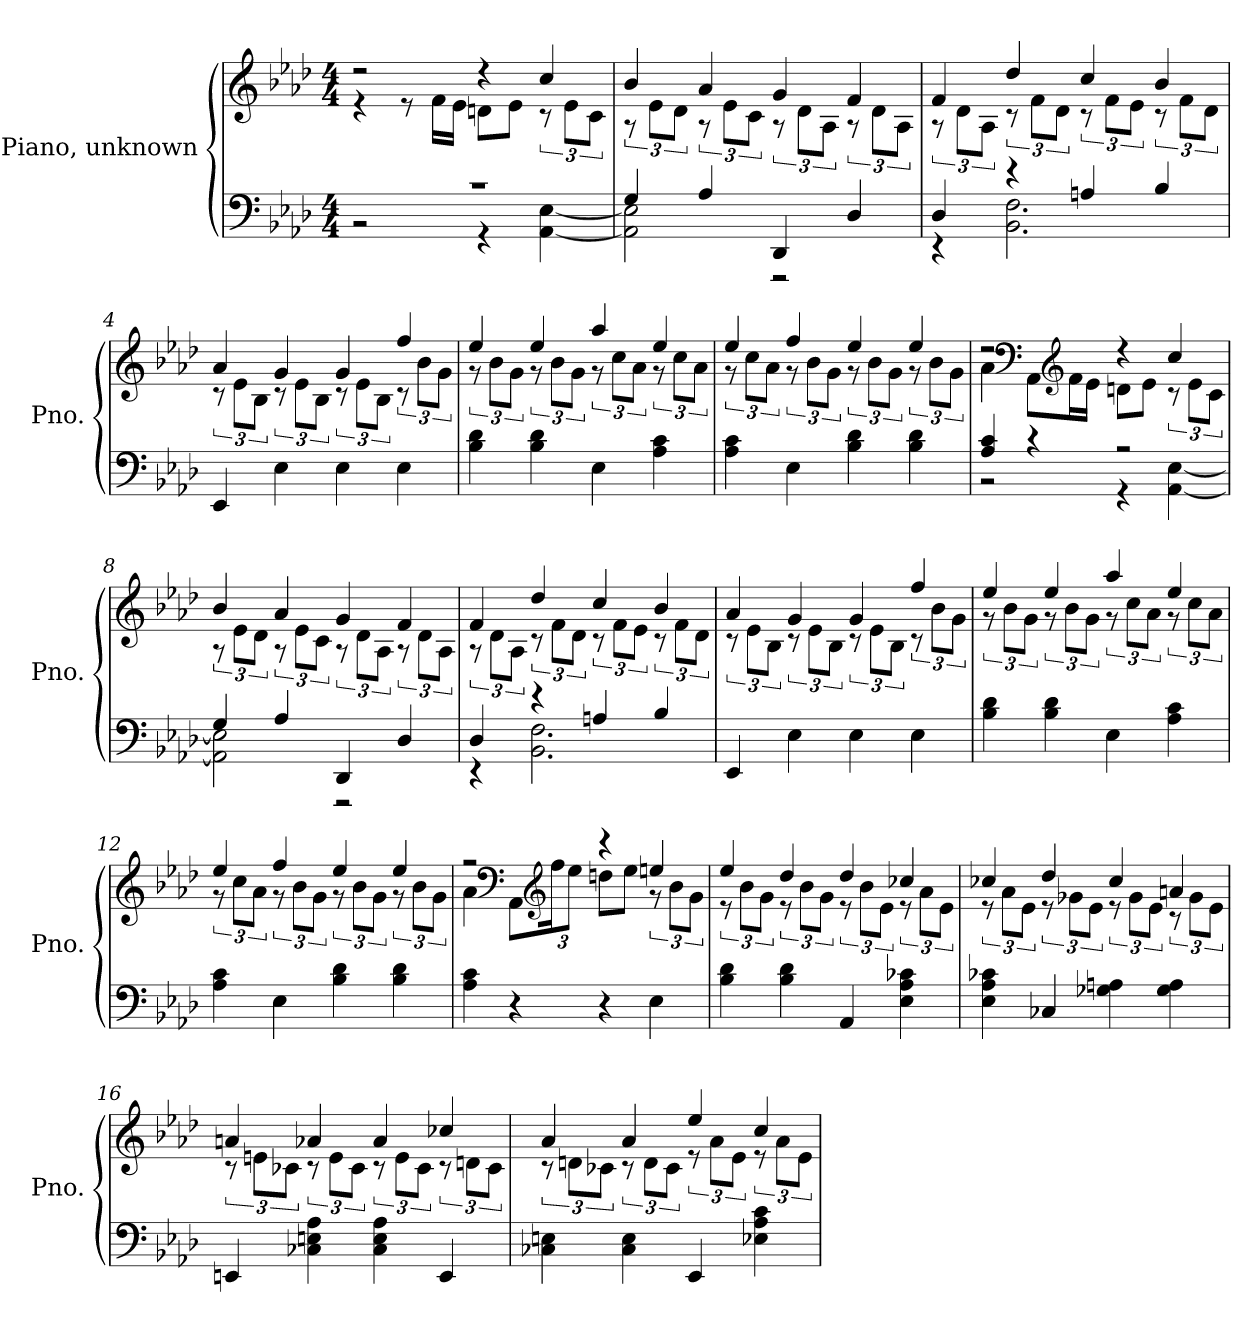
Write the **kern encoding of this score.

**kern	**kern
*part1	*part1
*staff2	*staff1
*I"Piano, unknown	*
*I'Pno.	*
*clefF4	*clefG2
*k[b-e-a-d-]	*k[b-e-a-d-]
*M4/4	*M4/4
*MM120	*MM120
=1	=1
*^	*^
1r	2r	2r	4r
.	.	.	8r
.	.	.	16f\LL
.	.	.	16e-\JJ
.	4r	4r	8dn\L
.	.	.	8e-\J
.	[4AA-\ [4E-\	4cc/	12r
.	.	.	12e-\L
.	.	.	12c\J
=2	=2	=2	=2
4G/	2AA-\] 2E-\]	4b-/	12r
.	.	.	12e-\L
.	.	.	12d-\J
4A-/	.	4a-/	12r
.	.	.	12e-\L
.	.	.	12c\J
4DD-/	2r	4g/	12r
.	.	.	12d-\L
.	.	.	12A-\J
4D-/	.	4f/	12r
.	.	.	12d-\L
.	.	.	12A-\J
=3	=3	=3	=3
4D-/	4r	4f/	12r
.	.	.	12d-\L
.	.	.	12A-\J
4r	2.BB-\ 2.F\	4dd-/	12r
.	.	.	12f\L
.	.	.	12d-\J
4An/	.	4cc/	12r
.	.	.	12f\L
.	.	.	12e-\J
4B-/	.	4b-/	12r
.	.	.	12f\L
.	.	.	12d-\J
*v	*v	*	*
!!LO:LB:g=z	!!
=4	=4	=4
4EE-/	4a-/	12r
.	.	12e-\L
.	.	12B-\J
4E-\	4g/	12r
.	.	12e-\L
.	.	12B-\J
4E-\	4g/	12r
.	.	12e-\L
.	.	12B-\J
4E-\	4ff/	12r
.	.	12b-\L
.	.	12g\J
=5	=5	=5
4B-\ 4d-\	4ee-/	12r
.	.	12b-\L
.	.	12g\J
4B-\ 4d-\	4ee-/	12r
.	.	12b-\L
.	.	12g\J
4E-\	4aa-/	12r
.	.	12cc\L
.	.	12a-\J
4A-\ 4c\	4ee-/	12r
.	.	12cc\L
.	.	12a-\J
=6	=6	=6
4A-\ 4c\	4ee-/	12r
.	.	12cc\L
.	.	12a-\J
4E-\	4ff/	12r
.	.	12b-\L
.	.	12g\J
4B-\ 4d-\	4ee-/	12r
.	.	12b-\L
.	.	12g\J
4B-\ 4d-\	4ee-/	12r
.	.	12b-\L
.	.	12g\J
!!LO:LB:g=z	!!
=7	=7	=7
*^	*	*
4A-/ 4c/	2r	2r	4a-\
*	*	*clefF4	*
4r	.	.	8AA-\L
*	*	*clefG2	*
.	.	.	16f\L
.	.	.	16e-\JJ
2r	4r	4r	8dn\L
.	.	.	8e-\J
.	[4AA-\ [4E-\	4cc/	12r
.	.	.	12e-\L
.	.	.	12c\J
=8	=8	=8	=8
4G/	2AA-\] 2E-\]	4b-/	12r
.	.	.	12e-\L
.	.	.	12d-\J
4A-/	.	4a-/	12r
.	.	.	12e-\L
.	.	.	12c\J
4DD-/	2r	4g/	12r
.	.	.	12d-\L
.	.	.	12A-\J
4D-/	.	4f/	12r
.	.	.	12d-\L
.	.	.	12A-\J
=9	=9	=9	=9
4D-/	4r	4f/	12r
.	.	.	12d-\L
.	.	.	12A-\J
4r	2.BB-\ 2.F\	4dd-/	12r
.	.	.	12f\L
.	.	.	12d-\J
4An/	.	4cc/	12r
.	.	.	12f\L
.	.	.	12e-\J
4B-/	.	4b-/	12r
.	.	.	12f\L
.	.	.	12d-\J
*v	*v	*	*
!!LO:LB:g=z	!!
=10	=10	=10
4EE-/	4a-/	12r
.	.	12e-\L
.	.	12B-\J
4E-\	4g/	12r
.	.	12e-\L
.	.	12B-\J
4E-\	4g/	12r
.	.	12e-\L
.	.	12B-\J
4E-\	4ff/	12r
.	.	12b-\L
.	.	12g\J
=11	=11	=11
4B-\ 4d-\	4ee-/	12r
.	.	12b-\L
.	.	12g\J
4B-\ 4d-\	4ee-/	12r
.	.	12b-\L
.	.	12g\J
4E-\	4aa-/	12r
.	.	12cc\L
.	.	12a-\J
4A-\ 4c\	4ee-/	12r
.	.	12cc\L
.	.	12a-\J
=12	=12	=12
4A-\ 4c\	4ee-/	12r
.	.	12cc\L
.	.	12a-\J
4E-\	4ff/	12r
.	.	12b-\L
.	.	12g\J
4B-\ 4d-\	4ee-/	12r
.	.	12b-\L
.	.	12g\J
4B-\ 4d-\	4ee-/	12r
.	.	12b-\L
.	.	12g\J
!!LO:LB:g=z	!!
=13	=13	=13
4A-\ 4c\	2r	4a-\
*	*clefF4	*
4r	.	8AA-\L
*	*clefG2	*
*	*	*Xbrackettup
.	.	24ff\K
.	.	12ee-\J
4r	4r	8ddn\L
.	.	8ee-\J
*	*	*brackettup
4E-\	4een/	12r
.	.	12b-\L
.	.	12g\J
=14	=14	=14
4B-\ 4d-\	4ee-/	12r
.	.	12b-\L
.	.	12g\J
4B-\ 4d-\	4dd-/	12r
.	.	12b-\L
.	.	12g\J
4AA-/	4dd-/	12r
.	.	12b-\L
.	.	12e-\J
4E-\ 4A-\ 4c-X\	4cc-X/	12r
.	.	12a-\L
.	.	12e-\J
=15	=15	=15
4E-\ 4A-\ 4c-X\	4cc-X/	12r
.	.	12a-\L
.	.	12e-\J
4C-X/	4dd-/	12r
.	.	12g-X\L
.	.	12e-\J
4G-X\ 4An\	4cc-/	12r
.	.	12g-\L
.	.	12e-\J
4G-\ 4A\	4an/	12r
.	.	12g-\L
.	.	12e-\J
!!LO:LB:g=z	!!
=16	=16	=16
4EEn/	4an/	12r
.	.	12en\L
.	.	12c-X\J
4C-X\ 4En\ 4A-\	4a-X/	12r
.	.	12e\L
.	.	12c-\J
4C-\ 4E\ 4A-\	4a-/	12r
.	.	12e\L
.	.	12c-\J
4EE/	4cc-X/	12r
.	.	12dn\L
.	.	12c-\J
=17	=17	=17
4C-X\ 4En\	4a-/	12r
.	.	12dn\L
.	.	12c-X\J
4C-\ 4E\	4a-/	12r
.	.	12d\L
.	.	12c-\J
4EE-/	4ee-/	12r
.	.	12a-\L
.	.	12e-\J
4E-X\ 4A-\ 4c\	4cc/	12r
.	.	12a-\L
.	.	12e-\J
*	*v	*v
=	=
*-	*-
